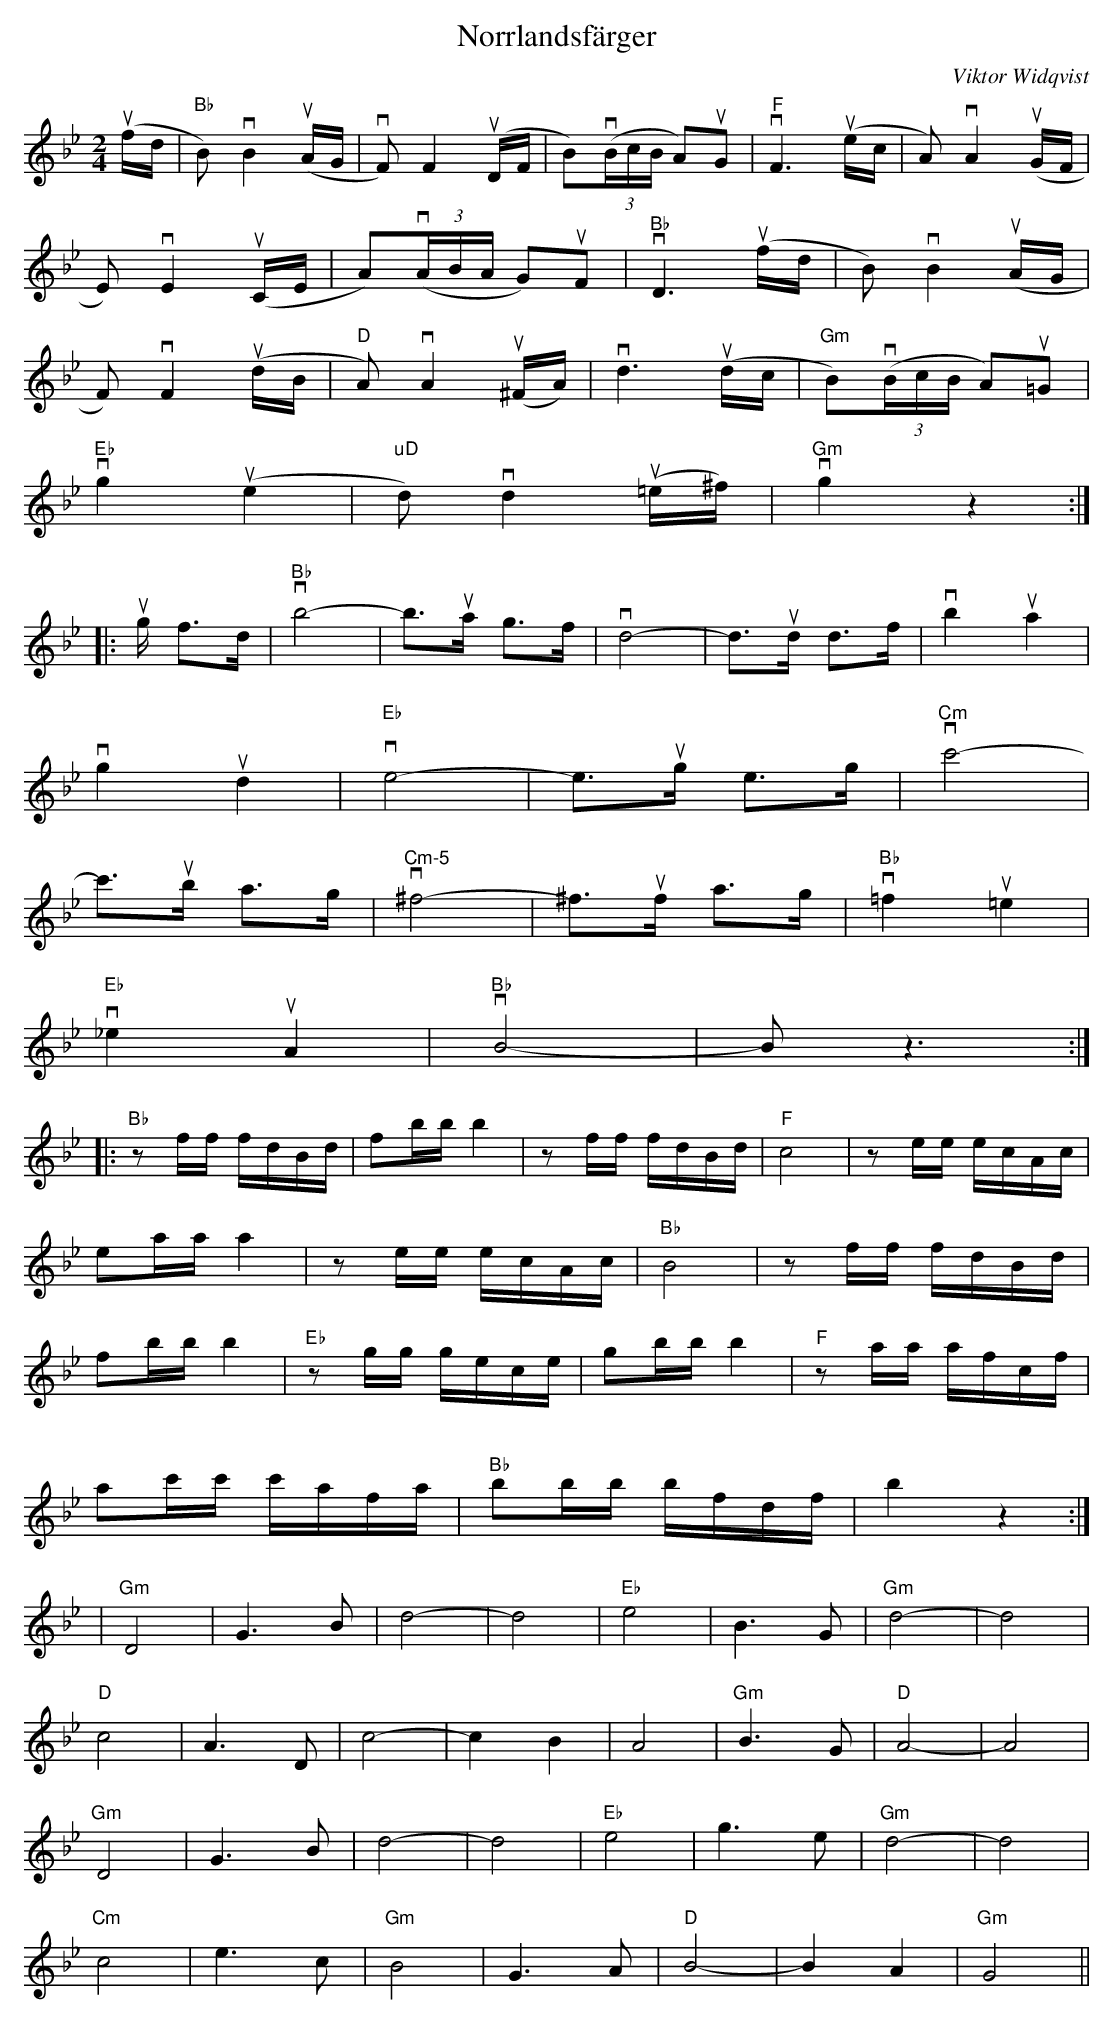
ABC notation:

X:1
T:Norrlandsfärger
M:2/4
C:Viktor Widqvist
L:1/8
K:Bb
u(f/d/ |"Bb" B)vB2u(A/G/ | vF)F2u(D/F/ | B)(v(3B/c/B/ A)uG | "F"vF3u(e/c/ | A)vA2u(G/F/ |
E)vE2u(C/E/ | A)(v(3A/B/A/ G)uF |"Bb" vD3u(f/d/ | B)vB2 u(A/G/ |
F)vF2u(d/B/ | "D"A)vA2u(^F/A/ )| vd3u(d/c/ | "Gm"B)(v(3B/c/B/ A)u=G |
"Eb"vg2 (u'e2 | "uD"d)vd2u(=e/^f/) | "Gm"vg2z2 :|
|:ug/ f>d | "Bb"vb4- |b3/ua/ g>f | vd4- |d3/ud/ d>f | vb2 ua2 |
vg2 ud2 | "Eb"ve4- |e3/ug/ e>g |"Cm" vc'4- |
c'3/ub/ a>g | "Cm-5"v^f4- |^f3/uf/ a>g | "Bb"v=f2 u=e2 |
"Eb"v_e2 uA2 | "Bb"vB4- | B z3 :|
|:"Bb"zf/2f/2 f/2d/2B/2d/2 | fb/2b/2 b2 |zf/2f/2 f/2d/2B/2d/2 | "F"c4 |ze/2e/2 e/2c/2A/2c/2 |
ea/2a/2 a2 |ze/2e/2 e/2c/2A/2c/2 | "Bb"B4 |zf/2f/2 f/2d/2B/2d/2 |
fb/2b/2 b2 |"Eb"zg/2g/2 g/2e/2c/2e/2 | gb/2b/2 b2 |"F"za/2a/2 a/2f/2c/2f/2 |
ac'/2c'/2 c'/2a/2f/2a/2 | "Bb"bb/2b/2 b/2f/2d/2f/2 | b2z2 :|
K:Gm
|"Gm"D4 | G2>B2 | d4- |d4| "Eb"e4 | B2>G2 | "Gm"d4- |d4|
"D"c4 | A2>D2 | c4- | c2 B2 | A4 | "Gm"B2>G2 | "D" A4- | A4|
"Gm"D4 | G2>B2 | d4- |d4| "Eb"e4 | g2>e2 | "Gm"d4- |d4|
"Cm"c4 | e2>c2 | "Gm"B4 | G2>A2 | "D"B4- | B2 A2 | "Gm"G4 ||
